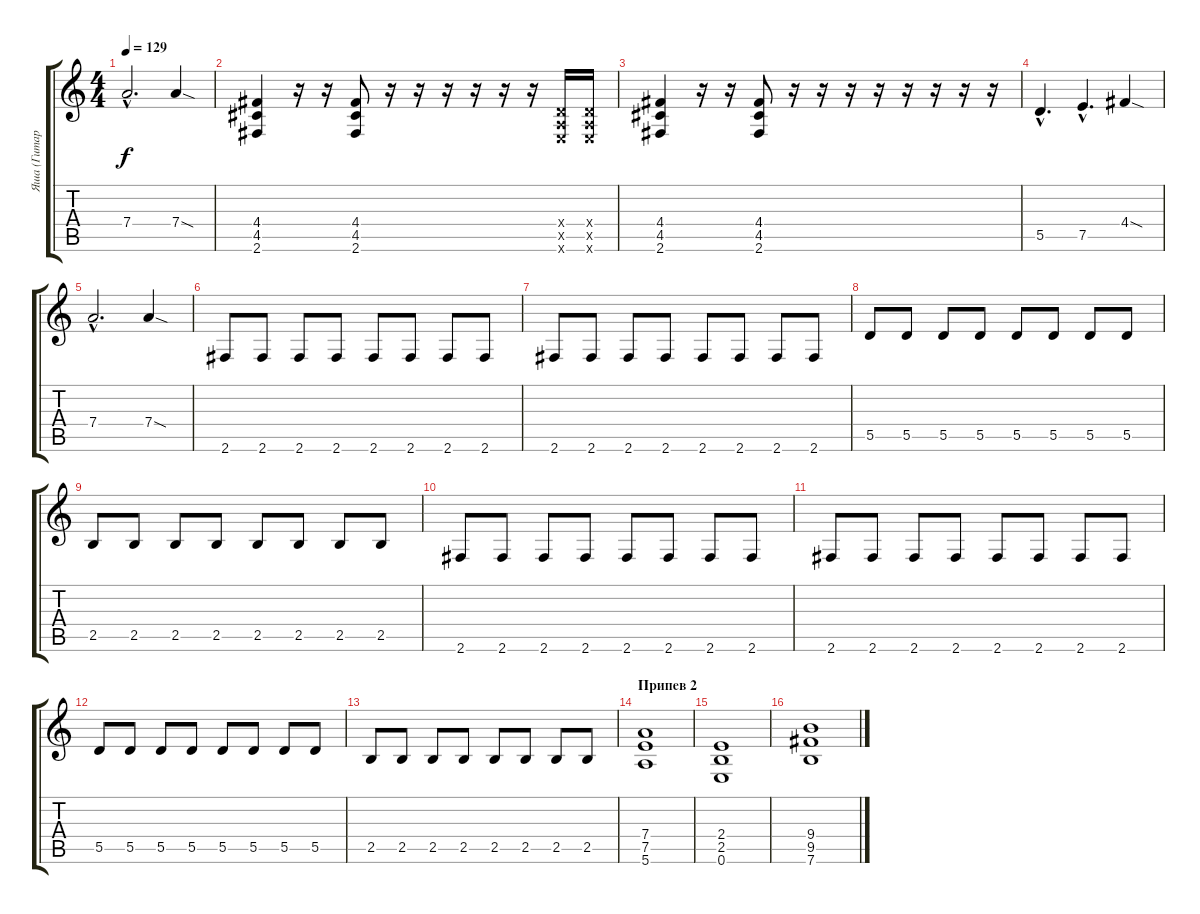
\track ("Яша (Гитара 2)" "Яша (Гитар") {instrument overdrivenguitar}
\staff {score tabs}
\tuning (E4 B3 G3 D3 A2 E2) {hide}
\ts (4 4)
\tempo 129
\clef g2
\ks c
7.4{hac}.2{d dy f} 7.4{sod}.4 |
(4.4 4.5 2.6).4 r.16 r.16 (4.4 4.5 2.6).8 r.16 r.16 r.16 r.16 r.16 r.16 (0.4{x} 0.5{x} 0.6{x}).16 (0.4{x} 0.5{x} 0.6{x}).16 |
(4.4 4.5 2.6).4 r.16 r.16 (4.4 4.5 2.6).8 r.16 r.16 r.16 r.16 r.16 r.16 r.16 r.16 |
5.5{hac}.4{d} 7.5{hac}.4{d} 4.4{sod}.4 |
7.4{hac}.2{d} 7.4{sod}.4 |
2.6.8 2.6.8 2.6.8 2.6.8 2.6.8 2.6.8 2.6.8 2.6.8 |
2.6.8 2.6.8 2.6.8 2.6.8 2.6.8 2.6.8 2.6.8 2.6.8 |
5.5.8 5.5.8 5.5.8 5.5.8 5.5.8 5.5.8 5.5.8 5.5.8 |
2.5.8 2.5.8 2.5.8 2.5.8 2.5.8 2.5.8 2.5.8 2.5.8 |
2.6.8 2.6.8 2.6.8 2.6.8 2.6.8 2.6.8 2.6.8 2.6.8 |
2.6.8 2.6.8 2.6.8 2.6.8 2.6.8 2.6.8 2.6.8 2.6.8 |
5.5.8 5.5.8 5.5.8 5.5.8 5.5.8 5.5.8 5.5.8 5.5.8 |
2.5.8 2.5.8 2.5.8 2.5.8 2.5.8 2.5.8 2.5.8 2.5.8 |
\section ("" "Припев 2")
(7.4 7.5 5.6).1 |
(2.4 2.5 0.6).1 |
(9.4 9.5 7.6).1
